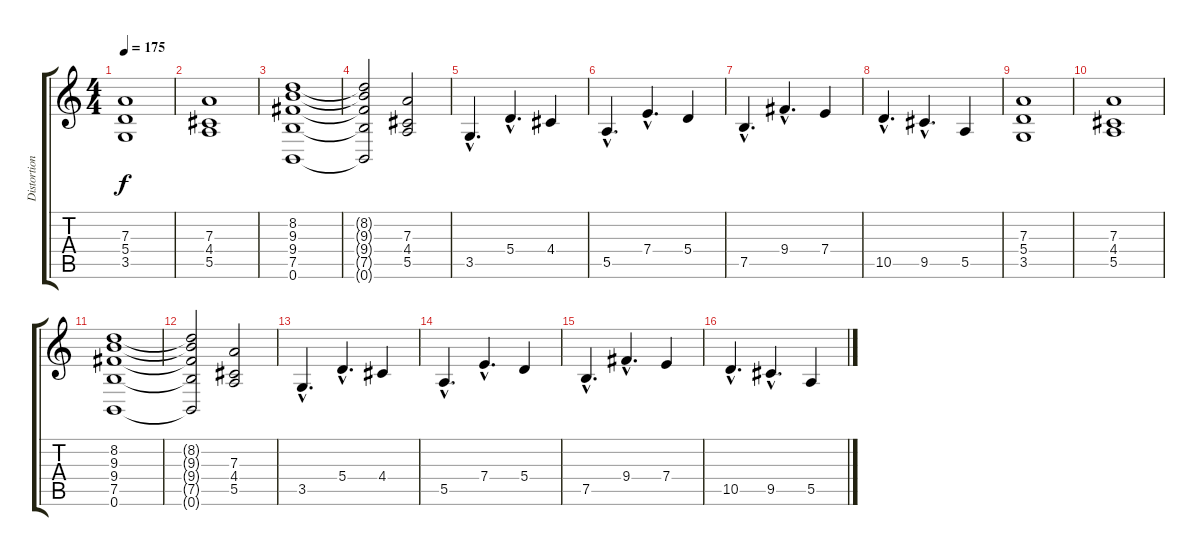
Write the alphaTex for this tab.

\track ("Distortion I / Rob" "Distortion") {instrument distortionguitar}
\staff {score tabs}
\tuning (B3 Gb3 D3 A2 E2 B1) {hide}
\ts (4 4)
\tempo 175
\clef g2
\ks c
(7.3 5.4 3.5).1{dy f} |
(7.3 4.4 5.5).1 |
(8.2 9.3 9.4 7.5 0.6).1 |
(8.2{t} 9.3{t} 9.4{t} 7.5{t} 0.6{t}).2 (7.3 4.4 5.5).2 |
3.5{hac}.4{d} 5.4{hac}.4{d} 4.4.4 |
5.5{hac}.4{d} 7.4{hac}.4{d} 5.4.4 |
7.5{hac}.4{d} 9.4{hac}.4{d} 7.4.4 |
10.5{hac}.4{d} 9.5{hac}.4{d} 5.5.4 |
(7.3 5.4 3.5).1 |
(7.3 4.4 5.5).1 |
(8.2 9.3 9.4 7.5 0.6).1 |
(8.2{t} 9.3{t} 9.4{t} 7.5{t} 0.6{t}).2 (7.3 4.4 5.5).2 |
3.5{hac}.4{d} 5.4{hac}.4{d} 4.4.4 |
5.5{hac}.4{d} 7.4{hac}.4{d} 5.4.4 |
7.5{hac}.4{d} 9.4{hac}.4{d} 7.4.4 |
10.5{hac}.4{d} 9.5{hac}.4{d} 5.5.4
